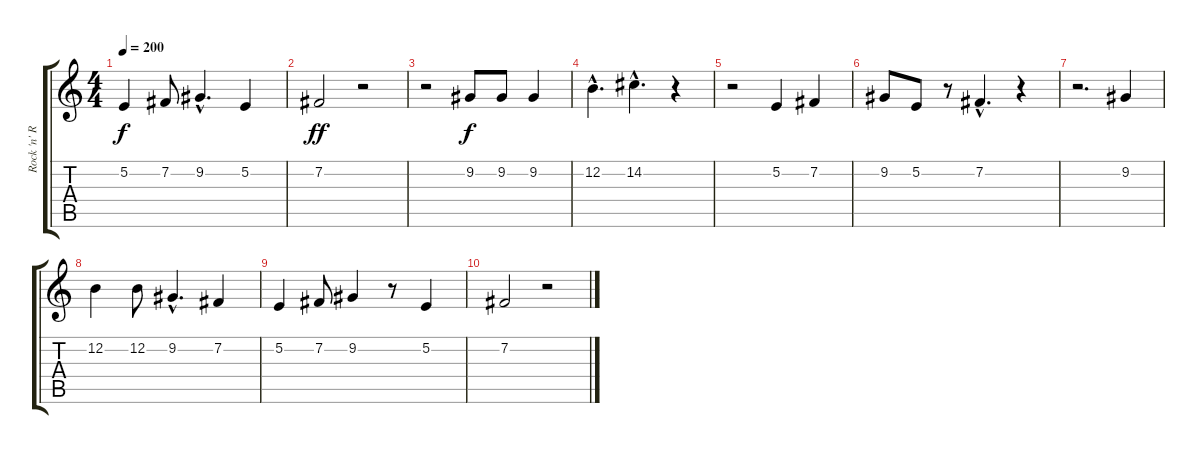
\track ("Rock 'n' Rolf" "Rock 'n' R") {instrument lead2sawtooth}
\staff {score tabs}
\tuning (E4 B3 G3 D3 A2 E2) {hide}
\ts (4 4)
\tempo 200
\clef g2
\ks c
5.2.4{dy f} 7.2.8 9.2{hac}.4{d} 5.2.4 |
7.2.2{dy ff} r.2 |
r.2 9.2.8{dy f} 9.2.8 9.2.4 |
12.2{hac}.4{d} 14.2{hac}.4{d} r.4 |
r.2 5.2.4 7.2.4 |
9.2.8 5.2.8 r.8 7.2{hac}.4{d} r.4 |
r.2{d} 9.2.4 |
12.2.4 12.2.8 9.2{hac}.4{d} 7.2.4 |
5.2.4 7.2.8 9.2.4 r.8 5.2.4 |
7.2.2 r.2
